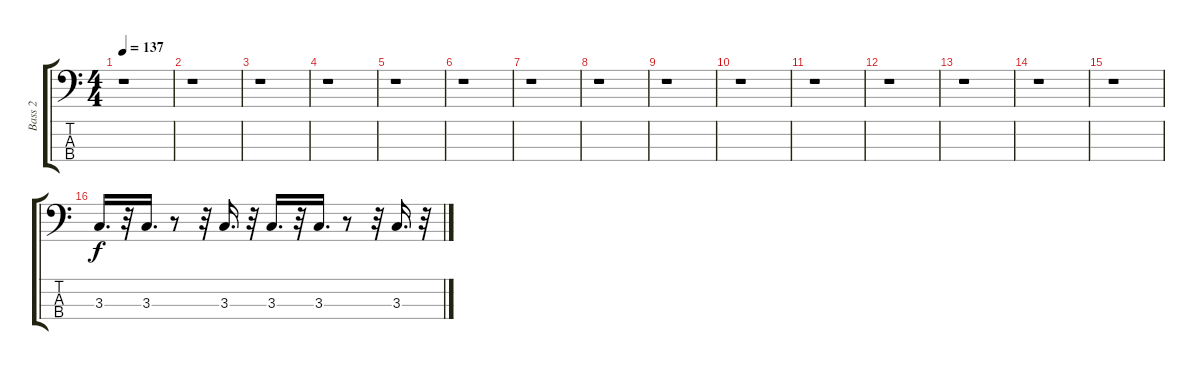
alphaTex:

\track ("Bass 2" "Bass 2") {instrument acousticbass}
\staff {score tabs}
\tuning (G2 D2 A1 E1) {hide}
\ts (4 4)
\tempo 137
\clef f4
\ks c
r.1{dy f} |
r.1 |
r.1 |
r.1 |
r.1 |
r.1 |
r.1 |
r.1 |
r.1 |
r.1 |
r.1 |
r.1 |
r.1 |
r.1 |
r.1 |
3.3.16{d} r.32 3.3.16{d} r.8 r.32 3.3.16{d} r.32 3.3.16{d} r.32 3.3.16{d} r.8 r.32 3.3.16{d} r.32
